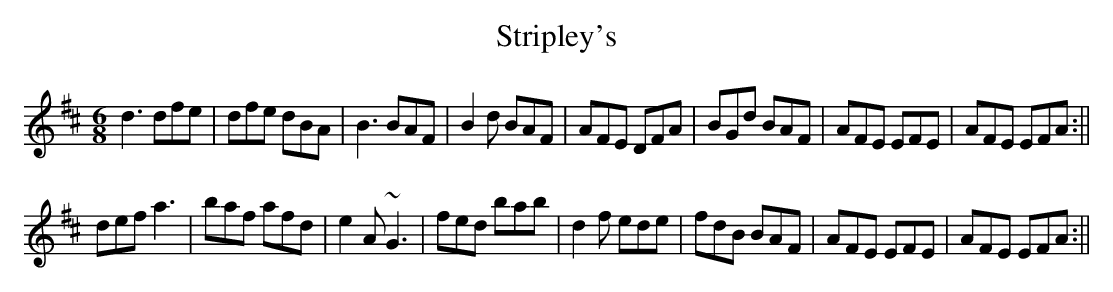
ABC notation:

X:1
T:Stripley's
M:6/8
L:1/8
K:D
d3 dfe|dfe dBA|B3 BAF|B2d BAF|AFE DFA|BGd BAF|AFE EFE|AFE EFA:||
def a3|baf afd|e2A ~G3|fed bab|d2f ede|fdB BAF|AFE EFE|AFE EFA:||
